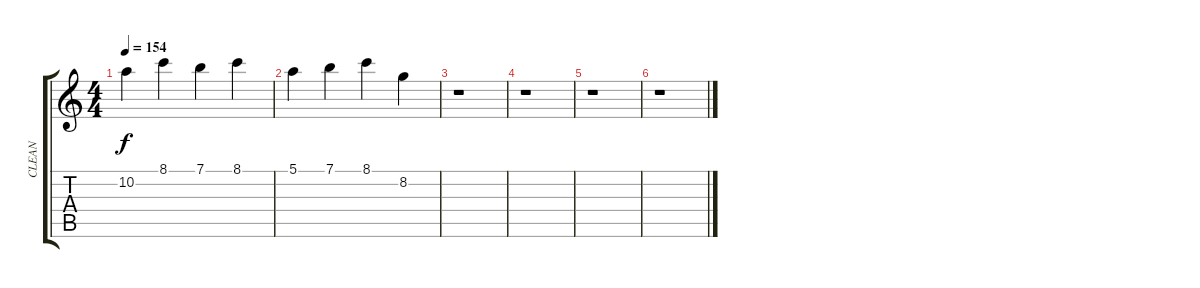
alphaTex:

\track ("CLEAN" "CLEAN") {instrument electricguitarjazz}
\staff {score tabs}
\tuning (E4 B3 G3 D3 A2 E2) {hide}
\ts (4 4)
\tempo 154
\clef g2
\ks c
10.2.4{dy f} 8.1.4 7.1.4 8.1.4 |
5.1.4 7.1.4 8.1.4 8.2.4 |
r.1 |
r.1 |
r.1 |
r.1
